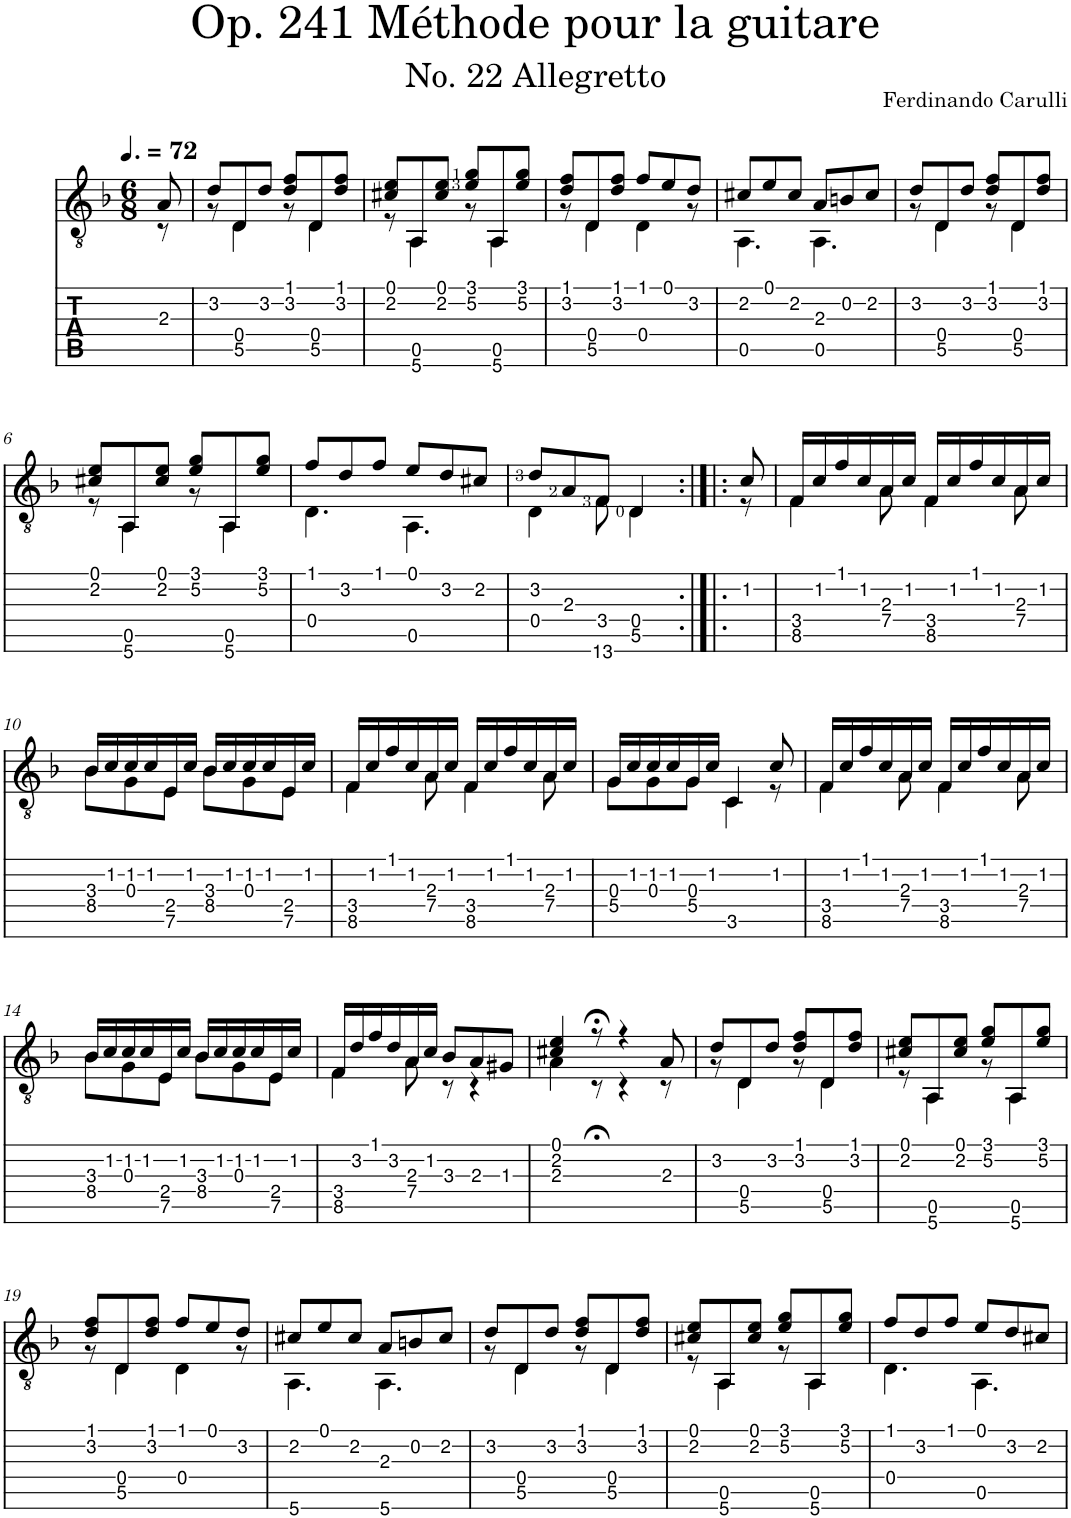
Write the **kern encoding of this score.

**kern	**kern
*part1	*part1
*staff2	*staff1
*I"Classical Guitar	*
*stria6	*
*	*clefGv2
*k[b-]	*k[b-]
*d:	*d:
*M6/8	*M6/8
*MM108	*MM108
=	=
*^	*^
8A	8r	8A/	8r
=1	=1	=1	=1
8dL	8r	8d/L	8r
8D	4D	8D/	4D\
8dJ	.	8d/J	.
8d\ 8f\L	8r	8d/ 8f/L	8r
8D	4D	8D/	4D\
8d\ 8f\J	.	8d/ 8f/J	.
=2	=2	=2	=2
8c#X\ 8e\L	8r	8c#X/ 8e/L	8r
8AA	4AA	8AA/	4AA\
8c#\ 8e\J	.	8c#/ 8e/J	.
8e\ 8g\L	8r	8e/ 8g/L	8r
8AA	4AA	8AA/	4AA\
8e\ 8g\J	.	8e/ 8g/J	.
=3	=3	=3	=3
8d\ 8f\L	8r	8d/ 8f/L	8r
8D	4D	8D/	4D\
8d\ 8f\J	.	8d/ 8f/J	.
8fL	4D	8f/L	4D\
8e	.	8e/	.
8dJ	8r	8d/J	8r
=4	=4	=4	=4
8c#XL	4.AA	8c#X/L	4.AA\
8e	.	8e/	.
8c#J	.	8c#/J	.
8AL	4.AA	8A/L	4.AA\
8Bn	.	8Bn/	.
8c#J	.	8c#/J	.
=5	=5	=5	=5
8dL	8r	8d/L	8r
8D	4D	8D/	4D\
8dJ	.	8d/J	.
8d\ 8f\L	8r	8d/ 8f/L	8r
8D	4D	8D/	4D\
8d\ 8f\J	.	8d/ 8f/J	.
!!LO:LB:g=z	!!
=6	=6	=6	=6
8c#X\ 8e\L	8r	8c#X/ 8e/L	8r
8AA	4AA	8AA/	4AA\
8c#\ 8e\J	.	8c#/ 8e/J	.
8e\ 8g\L	8r	8e/ 8g/L	8r
8AA	4AA	8AA/	4AA\
8e\ 8g\J	.	8e/ 8g/J	.
=7	=7	=7	=7
8fL	4.D	8f/L	4.D\
8d	.	8d/	.
8fJ	.	8f/J	.
8eL	4.AA	8e/L	4.AA\
8d	.	8d/	.
8c#XJ	.	8c#X/J	.
=8	=8	=8	=8
8dL	4D	8d/L	4D\
8A	.	8A/	.
8FJ	8F	8F/J	8F\
4D	4D	4D/	4D\
=8X1:|!|:	=8X1:|!|:	=8X1:|!|:	=8X1:|!|:
8c	8r	8c/	8r
=9	=9	=9	=9
16FLL	4F	16F/LL	4F\
16c	.	16c/	.
16f	.	16f/	.
16c	.	16c/	.
16A	8A	16A/	8A\
16cJJ	.	16c/JJ	.
16FLL	4F	16F/LL	4F\
16c	.	16c/	.
16f	.	16f/	.
16c	.	16c/	.
16A	8A	16A/	8A\
16cJJ	.	16c/JJ	.
!!LO:LB:g=z	!!
=10	=10	=10	=10
16B-LL	8B-L	16B-/LL	8B-\L
16c	.	16c/	.
16c	8G	16c/	8G\
16c	.	16c/	.
16E	8EJ	16E/	8E\J
16cJJ	.	16c/JJ	.
16B-LL	8B-L	16B-/LL	8B-\L
16c	.	16c/	.
16c	8G	16c/	8G\
16c	.	16c/	.
16E	8EJ	16E/	8E\J
16cJJ	.	16c/JJ	.
=11	=11	=11	=11
16FLL	4F	16F/LL	4F\
16c	.	16c/	.
16f	.	16f/	.
16c	.	16c/	.
16A	8A	16A/	8A\
16cJJ	.	16c/JJ	.
16FLL	4F	16F/LL	4F\
16c	.	16c/	.
16f	.	16f/	.
16c	.	16c/	.
16A	8A	16A/	8A\
16cJJ	.	16c/JJ	.
=12	=12	=12	=12
16GLL	8GL	16G/LL	8G\L
16c	.	16c/	.
16c	8G	16c/	8G\
16c	.	16c/	.
16G	8GJ	16G/	8G\J
16cJJ	.	16c/JJ	.
4C	4C	4C/	4C\
8c	8r	8c/	8r
=13	=13	=13	=13
16FLL	4F	16F/LL	4F\
16c	.	16c/	.
16f	.	16f/	.
16c	.	16c/	.
16A	8A	16A/	8A\
16cJJ	.	16c/JJ	.
16FLL	4F	16F/LL	4F\
16c	.	16c/	.
16f	.	16f/	.
16c	.	16c/	.
16A	8A	16A/	8A\
16cJJ	.	16c/JJ	.
!!LO:LB:g=z	!!
=14	=14	=14	=14
16B-LL	8B-L	16B-/LL	8B-\L
16c	.	16c/	.
16c	8G	16c/	8G\
16c	.	16c/	.
16E	8EJ	16E/	8E\J
16cJJ	.	16c/JJ	.
16B-LL	8B-L	16B-/LL	8B-\L
16c	.	16c/	.
16c	8G	16c/	8G\
16c	.	16c/	.
16E	8EJ	16E/	8E\J
16cJJ	.	16c/JJ	.
=15	=15	=15	=15
16FLL	4F	16F/LL	4F\
16d	.	16d/	.
16f	.	16f/	.
16d	.	16d/	.
16A	8A	16A/	8A\
16cJJ	.	16c/JJ	.
8B-L	8r	8B-/L	8r
8A	4r	8A/	4r
8G#XJ	.	8G#X/J	.
=16	=16	=16	=16
4c#X 4e	4A	4c#X/ 4e/	4A\
8r;<	8r	8r;<	8r
4r	4r	4r	4r
8A	8r	8A/	8r
=17	=17	=17	=17
8dL	8r	8d/L	8r
8D	4D	8D/	4D\
8dJ	.	8d/J	.
8d\ 8f\L	8r	8d/ 8f/L	8r
8D	4D	8D/	4D\
8d\ 8f\J	.	8d/ 8f/J	.
=18	=18	=18	=18
8c#X\ 8e\L	8r	8c#X/ 8e/L	8r
8AA	4AA	8AA/	4AA\
8c#\ 8e\J	.	8c#/ 8e/J	.
8e\ 8g\L	8r	8e/ 8g/L	8r
8AA	4AA	8AA/	4AA\
8e\ 8g\J	.	8e/ 8g/J	.
!!LO:LB:g=z	!!
=19	=19	=19	=19
8d\ 8f\L	8r	8d/ 8f/L	8r
8D	4D	8D/	4D\
8d\ 8f\J	.	8d/ 8f/J	.
8fL	4D	8f/L	4D\
8e	.	8e/	.
8dJ	8r	8d/J	8r
=20	=20	=20	=20
8c#XL	4.AA	8c#X/L	4.AA\
8e	.	8e/	.
8c#J	.	8c#/J	.
8AL	4.AA	8A/L	4.AA\
8Bn	.	8Bn/	.
8c#J	.	8c#/J	.
=21	=21	=21	=21
8dL	8r	8d/L	8r
8D	4D	8D/	4D\
8dJ	.	8d/J	.
8d\ 8f\L	8r	8d/ 8f/L	8r
8D	4D	8D/	4D\
8d\ 8f\J	.	8d/ 8f/J	.
=22	=22	=22	=22
8c#X\ 8e\L	8r	8c#X/ 8e/L	8r
8AA	4AA	8AA/	4AA\
8c#\ 8e\J	.	8c#/ 8e/J	.
8e\ 8g\L	8r	8e/ 8g/L	8r
8AA	4AA	8AA/	4AA\
8e\ 8g\J	.	8e/ 8g/J	.
=23	=23	=23	=23
8fL	4.D	8f/L	4.D\
8d	.	8d/	.
8fJ	.	8f/J	.
8eL	4.AA	8e/L	4.AA\
8d	.	8d/	.
8c#XJ	.	8c#X/J	.
*v	*v	*	*
*	*v	*v
=	=
*-	*-
